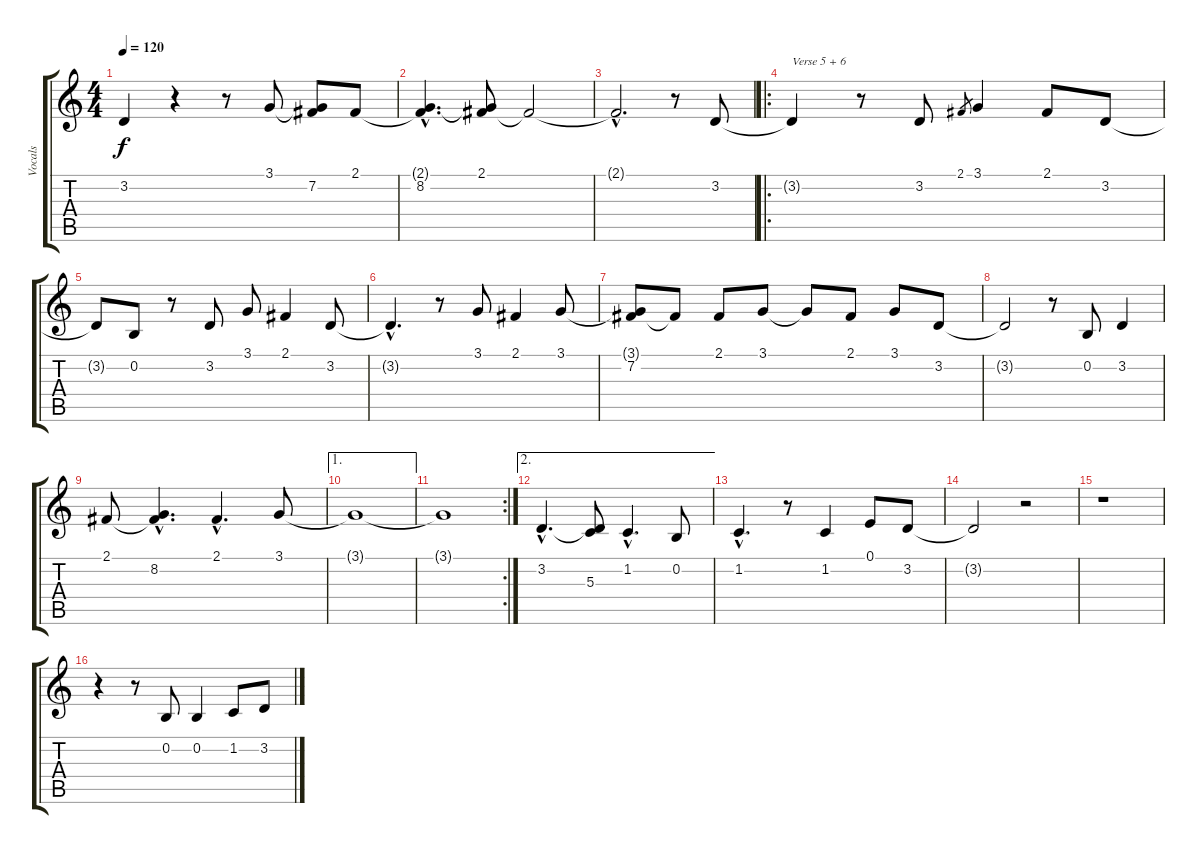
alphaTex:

\track ("Vocals" "Vocals") {instrument lead2sawtooth}
\staff {score tabs}
\tuning (E4 B3 G3 D3 A2 E2) {hide}
\ts (4 4)
\tempo 120
\clef g2
\ks c
3.2{t}.4{dy f} r.4 r.8 3.1.8 (3.1{t} 7.2).8 2.1.8 |
(2.1{hac t} 8.2{hac}).4{d} (2.1 8.2{t}).8 2.1{t}.2 |
2.1{hac t}.2{d} r.8 3.2.8 |
\ro
3.2{t}.4{txt "Verse 5 + 6"} r.8 3.2.8 2.1.8{gr} 3.1.4 2.1.8 3.2.8 |
3.2{t}.8 0.2.8 r.8 3.2.8 3.1.8 2.1.4 3.2.8 |
3.2{hac t}.4{d} r.8 3.1.8 2.1.4 3.1.8 |
(3.1{t} 7.2).8 7.2{t}.8 2.1.8 3.1.8 3.1{t}.8 2.1.8 3.1.8 3.2.8 |
3.2{t}.2 r.8 0.2.8 3.2.4 |
2.1.8 (2.1{hac t} 8.2{hac}).4{d} 2.1{hac}.4{d} 3.1.8 |
\ae 1
3.1{t}.1 |
\rc 2
3.1{t}.1 |
\ae 2
3.2{hac}.4{d} (3.2{t} 5.3).8 1.2{hac}.4{d} 0.2.8 |
1.2{hac}.4{d} r.8 1.2.4 0.1.8 3.2.8 |
3.2{t}.2 r.2 |
r.1 |
r.4 r.8 0.2.8 0.2.4 1.2.8 3.2.8
